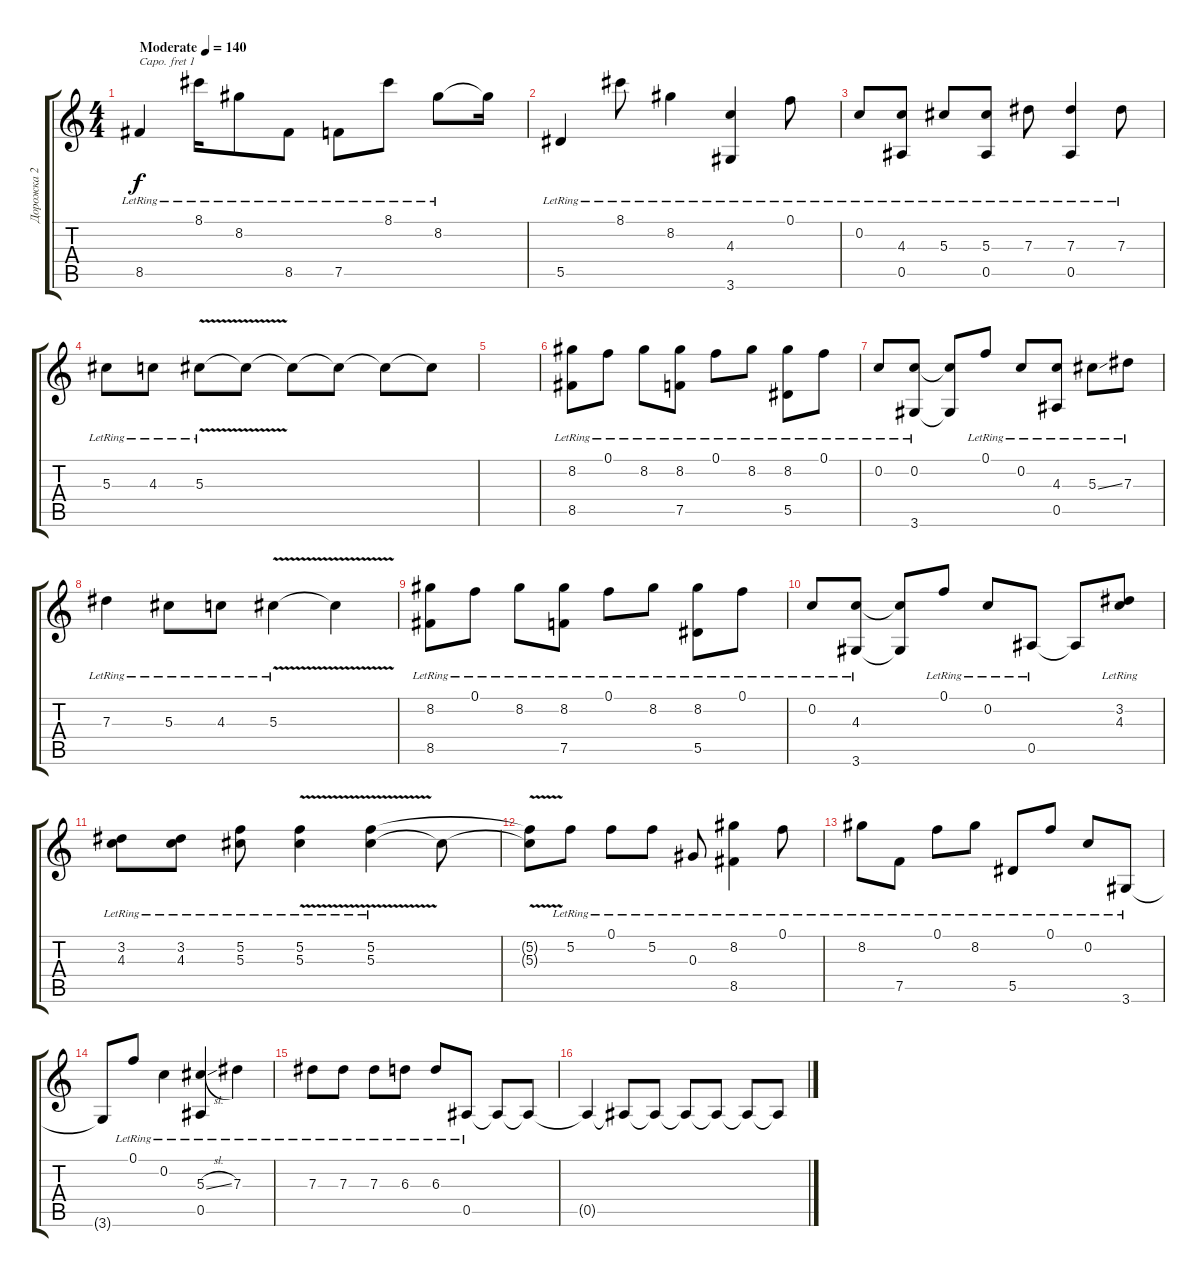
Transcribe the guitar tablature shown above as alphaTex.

\track ("Дорожка 2" "Дорожка 2") {instrument acousticguitarsteel}
\staff {score tabs}
\capo 1
\tuning (E4 B3 G3 D3 A2 E2) {hide}
\ts (4 4)
\tempo (140 "Moderate")
\clef g2
\ks c
8.5{lr}.4{dy f instrument acousticguitarsteel} 8.1{lr}.16 8.2{lr}.8 8.5{lr}.8 7.5{lr}.8 8.1{lr}.8 8.2{lr}.8 8.2{t}.16 |
5.5{lr}.4 8.1{lr}.8 8.2{lr}.4 (4.3{lr} 3.6{lr}).4 0.1{lr}.8 |
0.2{lr}.8 (4.3{lr} 0.5{lr}).8 5.3{lr}.8 (5.3{lr} 0.5{lr}).8 7.3{lr}.8 (7.3{lr} 0.5{lr}).4 7.3{lr}.8 |
5.3{lr}.8 4.3{lr}.8 5.3{v lr}.8 5.3{t}.8 5.3{t}.8 5.3{t}.8 5.3{t}.8 5.3{t}.8 |
|
(8.2{lr} 8.5{lr}).8 0.1{lr}.8 8.2{lr}.8 (8.2{lr} 7.5{lr}).8 0.1{lr}.8 8.2{lr}.8 (8.2{lr} 5.5{lr}).8 0.1{lr}.8 |
0.2{lr}.8 (0.2{lr} 3.6{lr}).8 (0.2{t} 3.6{t}).8 0.1{lr}.8 0.2{lr}.8 (4.3{lr} 0.5{lr}).8 5.3{ss lr}.8 7.3{lr}.8 |
7.3{lr}.4 5.3{lr}.8 4.3{lr}.8 5.3{v lr}.4 5.3{t}.4 |
(8.2{lr} 8.5{lr}).8 0.1{lr}.8 8.2{lr}.8 (8.2{lr} 7.5{lr}).8 0.1{lr}.8 8.2{lr}.8 (8.2{lr} 5.5{lr}).8 0.1{lr}.8 |
0.2{lr}.8 (4.3{lr} 3.6{lr}).8 (4.3{t} 3.6{t}).8 0.1{lr}.8 0.2{lr}.8 0.5{lr}.8 0.5{t}.8 (3.2{lr} 4.3{lr}).8 |
(3.2{lr} 4.3{lr}).8 (3.2{lr} 4.3{lr}).8 (5.2{lr} 5.3{lr}).8 (5.2{lr} 5.3{v lr}).4 (5.2{v lr} 5.3{lr}).4 5.3{t}.8 |
(5.2{t} 5.3{t}).8 5.2{lr}.8 0.1{lr}.8 5.2{lr}.8 0.3{lr}.8 (8.2{lr} 8.5{lr}).4 0.1{lr}.8 |
8.2{lr}.8 7.5{lr}.8 0.1{lr}.8 8.2{lr}.8 5.5{lr}.8 0.1{lr}.8 0.2{lr}.8 3.6{lr}.8 |
3.6{t}.8 0.1{lr}.8 0.2{lr}.4 (5.3{sl lr} 0.5{lr}).4 7.3{lr}.4 |
7.3{lr}.8 7.3{lr}.8 7.3{lr}.8 6.3{lr}.8 6.3{lr}.8 0.5{lr}.8 0.5{t}.8 0.5{t}.8 |
0.5{t}.4 0.5{t}.8 0.5{t}.8 0.5{t}.8 0.5{t}.8 0.5{t}.8 0.5{t}.8
